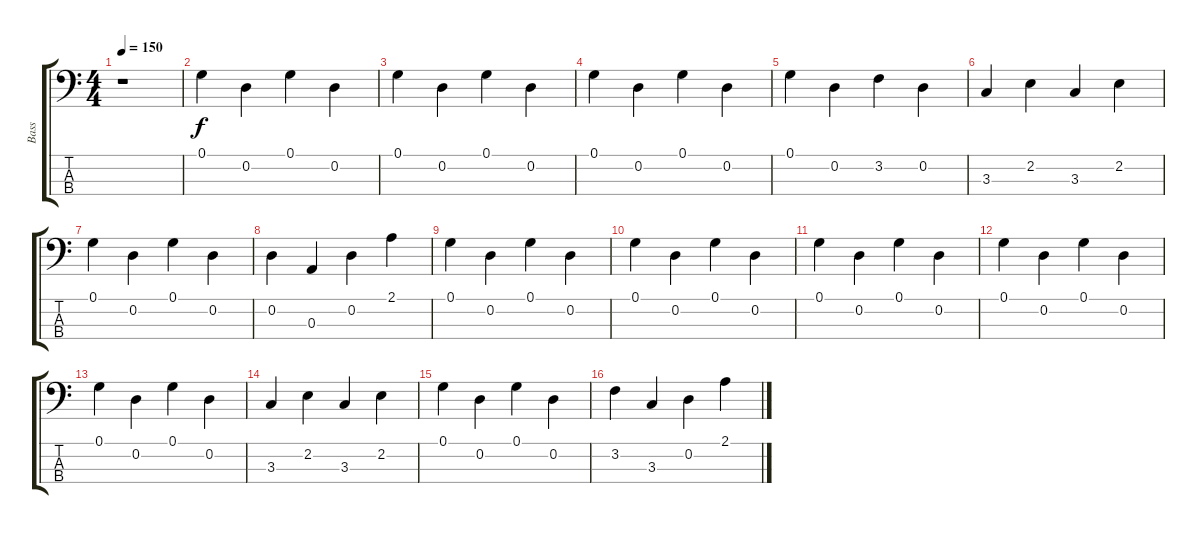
\track ("Bass" "Bass") {instrument acousticbass}
\staff {score tabs}
\tuning (G2 D2 A1 E1) {hide}
\ts (4 4)
\tempo 150
\clef f4
\ks c
r.1{dy f instrument acousticbass} |
0.1.4 0.2.4 0.1.4 0.2.4 |
0.1.4 0.2.4 0.1.4 0.2.4 |
0.1.4 0.2.4 0.1.4 0.2.4 |
0.1.4 0.2.4 3.2.4 0.2.4 |
3.3.4 2.2.4 3.3.4 2.2.4 |
0.1.4 0.2.4 0.1.4 0.2.4 |
0.2.4 0.3.4 0.2.4 2.1.4 |
0.1.4 0.2.4 0.1.4 0.2.4 |
0.1.4 0.2.4 0.1.4 0.2.4 |
0.1.4 0.2.4 0.1.4 0.2.4 |
0.1.4 0.2.4 0.1.4 0.2.4 |
0.1.4 0.2.4 0.1.4 0.2.4 |
3.3.4 2.2.4 3.3.4 2.2.4 |
0.1.4 0.2.4 0.1.4 0.2.4 |
3.2.4 3.3.4 0.2.4 2.1.4
